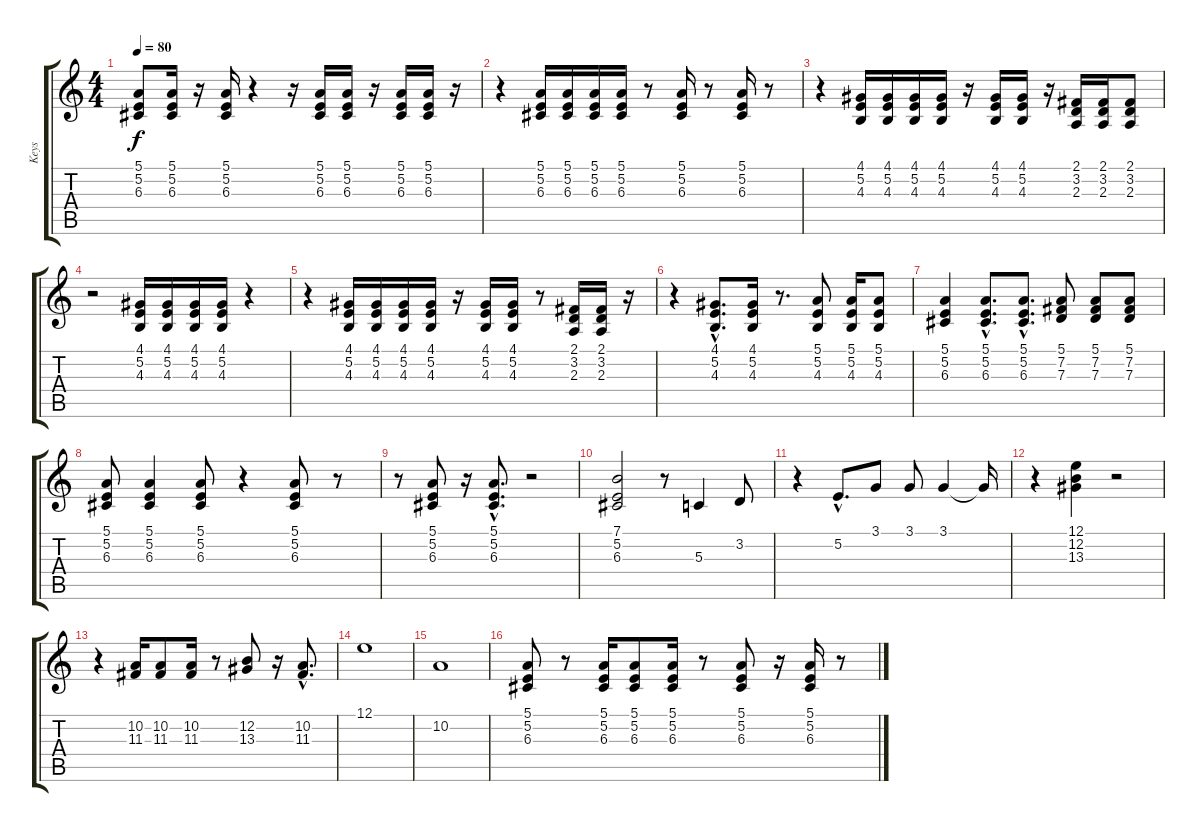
\track ("Keys" "Keys") {instrument rockorgan}
\staff {score tabs}
\tuning (E4 B3 G3 D3 A2 E2) {hide}
\ts (4 4)
\tempo 80
\clef g2
\ks c
(5.1 5.2 6.3).8{dy f} (5.1 5.2 6.3).16 r.16 (5.1 5.2 6.3).16 r.4 r.16 (5.1 5.2 6.3).16 (5.1 5.2 6.3).16 r.16 (5.1 5.2 6.3).16 (5.1 5.2 6.3).16 r.16 |
r.4 (5.1 5.2 6.3).16 (5.1 5.2 6.3).16 (5.1 5.2 6.3).16 (5.1 5.2 6.3).16 r.8 (5.1 5.2 6.3).16 r.8 (5.1 5.2 6.3).16 r.8 |
r.4 (4.1 5.2 4.3).16 (4.1 5.2 4.3).16 (4.1 5.2 4.3).16 (4.1 5.2 4.3).16 r.16 (4.1 5.2 4.3).16 (4.1 5.2 4.3).16 r.16 (2.1 3.2 2.3).16 (2.1 3.2 2.3).16 (2.1 3.2 2.3).8 |
r.2 (4.1 5.2 4.3).16 (4.1 5.2 4.3).16 (4.1 5.2 4.3).16 (4.1 5.2 4.3).16 r.4 |
r.4 (4.1 5.2 4.3).16 (4.1 5.2 4.3).16 (4.1 5.2 4.3).16 (4.1 5.2 4.3).16 r.16 (4.1 5.2 4.3).16 (4.1 5.2 4.3).16 r.8 (2.1 3.2 2.3).16 (2.1 3.2 2.3).16 r.16 |
r.4 (4.1{hac} 5.2{hac} 4.3{hac}).8{d} (4.1 5.2 4.3).16 r.8{d} (5.1 5.2 4.3).8 (5.1 5.2 4.3).16 (5.1 5.2 4.3).8 |
(5.1 5.2 6.3).4 (5.1{hac} 5.2{hac} 6.3{hac}).8{d} (5.1{hac} 5.2{hac} 6.3{hac}).8{d} (5.1 7.2 7.3).8 (5.1 7.2 7.3).8 (5.1 7.2 7.3).8 |
(5.1 5.2 6.3).8 (5.1 5.2 6.3).4 (5.1 5.2 6.3).8 r.4 (5.1 5.2 6.3).8 r.8 |
r.8 (5.1 5.2 6.3).8 r.16 (5.1{hac} 5.2{hac} 6.3{hac}).8{d} r.2 |
(7.1 5.2 6.3).2 r.8 5.3.4 3.2.8 |
r.4 5.2{hac}.8{d} 3.1.8 3.1.8 3.1.4 3.1{t}.16 |
r.4 (12.1 12.2 13.3).4 r.2 |
r.4 (10.2 11.3).16 (10.2 11.3).8 (10.2 11.3).16 r.8 (12.2 13.3).8 r.16 (10.2{hac} 11.3{hac}).8{d} |
12.1.1 |
10.2.1 |
(5.1 5.2 6.3).8 r.8 (5.1 5.2 6.3).16 (5.1 5.2 6.3).8 (5.1 5.2 6.3).16 r.8 (5.1 5.2 6.3).8 r.16 (5.1 5.2 6.3).16 r.8
